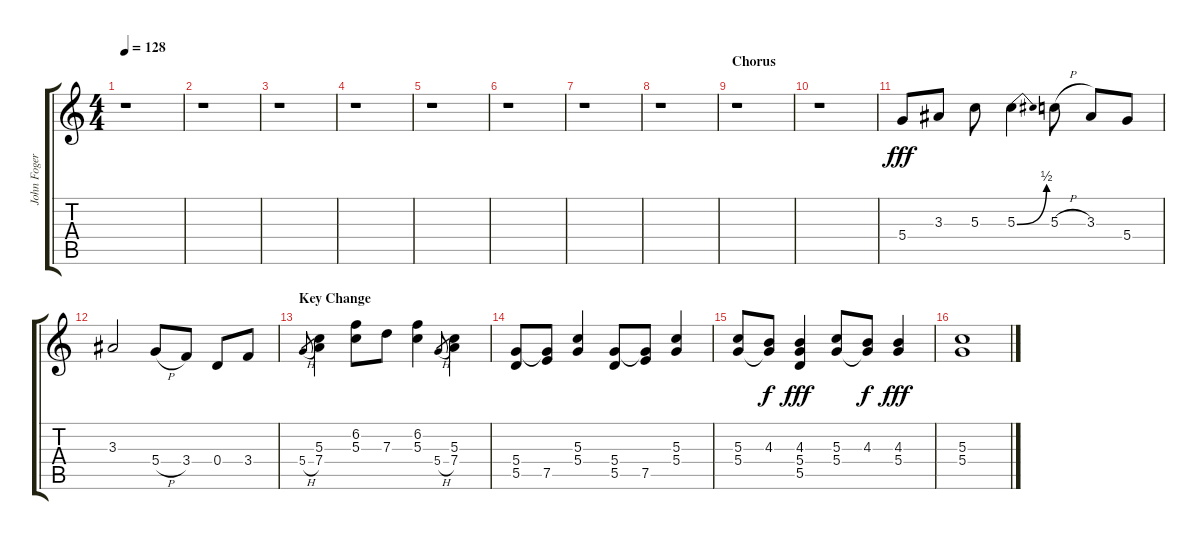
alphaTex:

\track ("John Fogerty" "John Foger") {instrument acousticguitarnylon}
\staff {score tabs}
\tuning (E4 B3 G3 D3 A2 E2) {hide}
\ts (4 4)
\tempo 128
\clef g2
\ks c
r.1{dy fff} |
r.1 |
r.1 |
r.1 |
r.1 |
r.1 |
r.1 |
r.1 |
\section ("" "Chorus")
r.1 |
r.1 |
5.4.8 3.3.8 5.3.8 5.3{be (bend 0 0 60 2)}.4 5.3{h}.8 3.3.8 5.4.8 |
3.3.2 5.4{h}.8 3.4.8 0.4.8 3.4.8 |
\section ("" "Key Change")
5.4{h}.8{gr} (5.3 7.4).4 (6.2 5.3).8 7.3.8 (6.2 5.3).4 5.4{h}.8{gr} (5.3 7.4).4 |
(5.4 5.5).8 (5.4{t} 7.5).8 (5.3 5.4).4 (5.4 5.5).8 (5.4{t} 7.5).8 (5.3 5.4).4 |
(5.3 5.4).8 (4.3 5.4{t}).8{dy f} (4.3 5.4 5.5).4{dy fff} (5.3 5.4).8 (4.3 5.4{t}).8{dy f} (4.3 5.4).4{dy fff} |
(5.3 5.4).1
